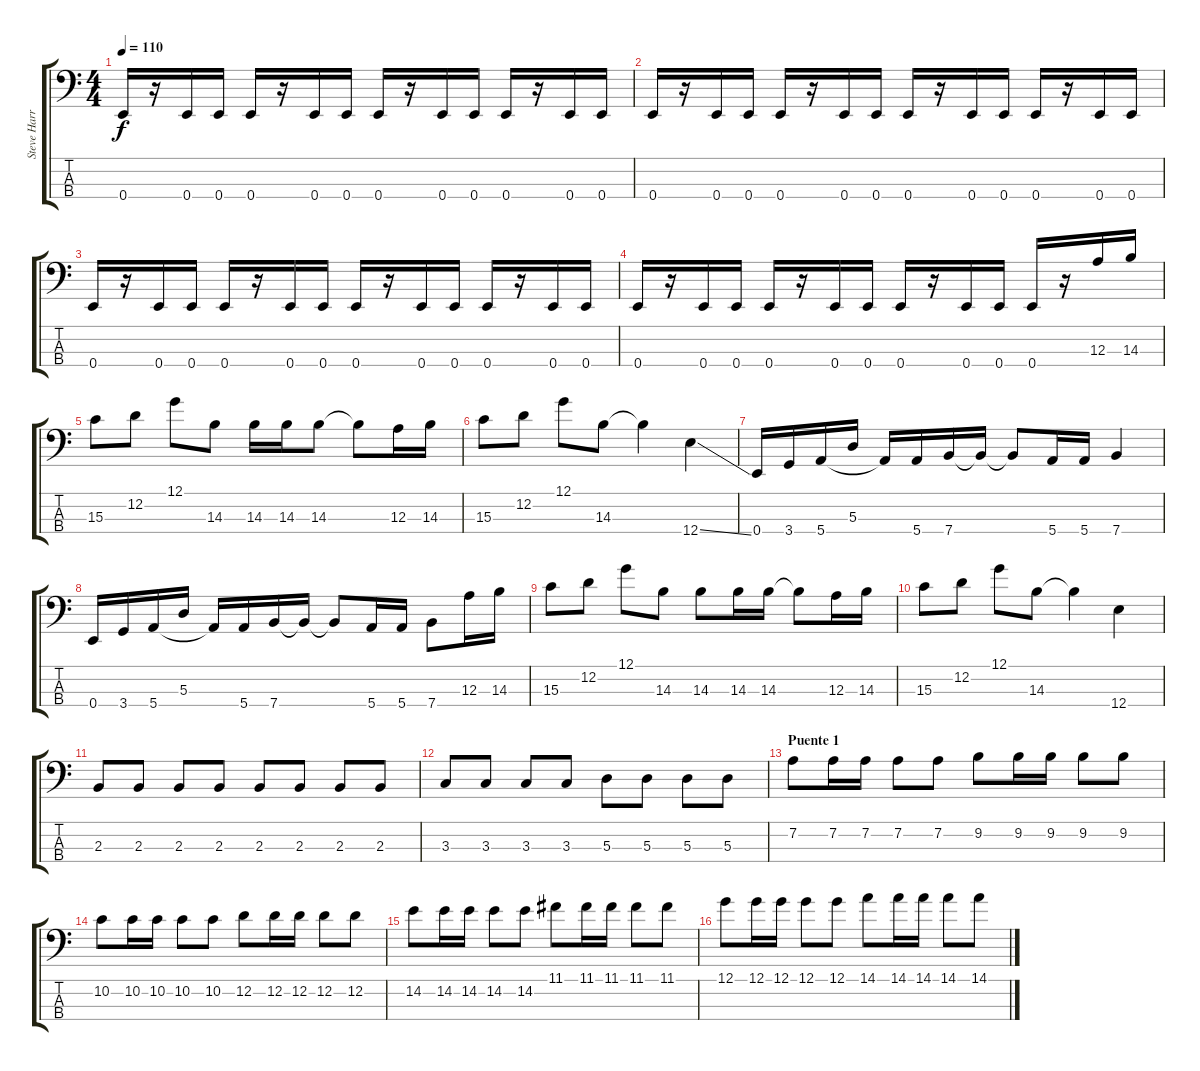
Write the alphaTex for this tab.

\track ("Steve Harris" "Steve Harr") {instrument electricbassfinger}
\staff {score tabs}
\tuning (G2 D2 A1 E1) {hide}
\ts (4 4)
\tempo 110
\clef f4
\ks c
0.4.16{dy f} r.16 0.4.16 0.4.16 0.4.16 r.16 0.4.16 0.4.16 0.4.16 r.16 0.4.16 0.4.16 0.4.16 r.16 0.4.16 0.4.16 |
0.4.16 r.16 0.4.16 0.4.16 0.4.16 r.16 0.4.16 0.4.16 0.4.16 r.16 0.4.16 0.4.16 0.4.16 r.16 0.4.16 0.4.16 |
0.4.16 r.16 0.4.16 0.4.16 0.4.16 r.16 0.4.16 0.4.16 0.4.16 r.16 0.4.16 0.4.16 0.4.16 r.16 0.4.16 0.4.16 |
0.4.16 r.16 0.4.16 0.4.16 0.4.16 r.16 0.4.16 0.4.16 0.4.16 r.16 0.4.16 0.4.16 0.4.16 r.16 12.3.16 14.3.16 |
15.3.8 12.2.8 12.1.8 14.3.8 14.3.16 14.3.16 14.3.8 14.3{t}.8 12.3.16 14.3.16 |
15.3.8 12.2.8 12.1.8 14.3.8 14.3{t}.4 12.4{ss}.4 |
0.4.16 3.4.16 5.4.16 5.3.16 5.4{t}.16 5.4.16 7.4.16 7.4{t}.16 7.4{t}.8 5.4.16 5.4.16 7.4.4 |
0.4.16 3.4.16 5.4.16 5.3.16 5.4{t}.16 5.4.16 7.4.16 7.4{t}.16 7.4{t}.8 5.4.16 5.4.16 7.4.8 12.3.16 14.3.16 |
15.3.8 12.2.8 12.1.8 14.3.8 14.3.8 14.3.16 14.3.16 14.3{t}.8 12.3.16 14.3.16 |
15.3.8 12.2.8 12.1.8 14.3.8 14.3{t}.4 12.4.4 |
2.3.8 2.3.8 2.3.8 2.3.8 2.3.8 2.3.8 2.3.8 2.3.8 |
3.3.8 3.3.8 3.3.8 3.3.8 5.3.8 5.3.8 5.3.8 5.3.8 |
\section ("" "Puente 1")
7.2.8 7.2.16 7.2.16 7.2.8 7.2.8 9.2.8 9.2.16 9.2.16 9.2.8 9.2.8 |
10.2.8 10.2.16 10.2.16 10.2.8 10.2.8 12.2.8 12.2.16 12.2.16 12.2.8 12.2.8 |
14.2.8 14.2.16 14.2.16 14.2.8 14.2.8 11.1.8 11.1.16 11.1.16 11.1.8 11.1.8 |
12.1.8 12.1.16 12.1.16 12.1.8 12.1.8 14.1.8 14.1.16 14.1.16 14.1.8 14.1.8
